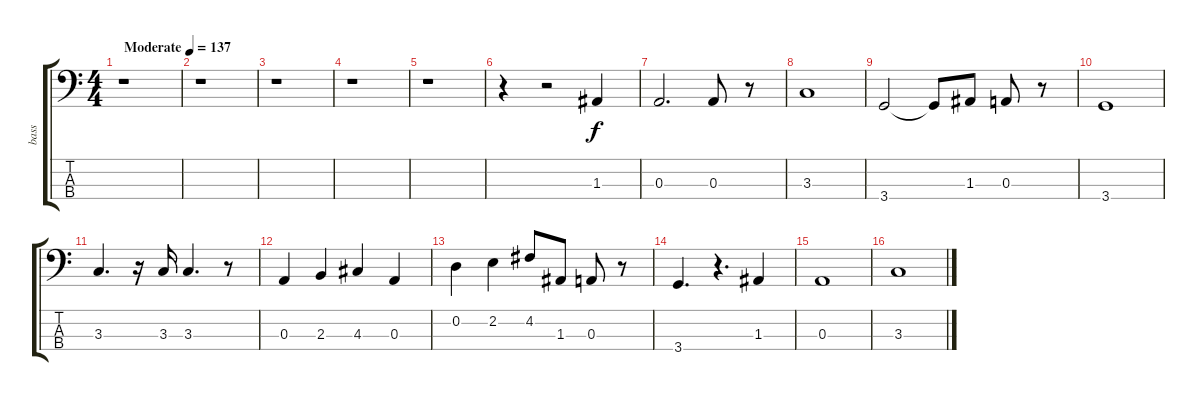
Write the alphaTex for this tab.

\track ("bass" "bass") {instrument acousticbass}
\staff {score tabs}
\tuning (G2 D2 A1 E1) {hide}
\ts (4 4)
\tempo (137 "Moderate")
\clef f4
\ks c
r.1{dy f instrument acousticbass} |
r.1 |
r.1 |
r.1 |
r.1 |
r.4 r.2 1.3.4 |
0.3.2{d} 0.3.8 r.8 |
3.3.1 |
3.4.2 3.4{t}.8 1.3.8 0.3.8 r.8 |
3.4.1 |
3.3.4{d} r.16 3.3.16 3.3.4{d} r.8 |
0.3.4 2.3.4 4.3.4 0.3.4 |
0.2.4 2.2.4 4.2.8 1.3.8 0.3.8 r.8 |
3.4.4{d} r.4{d} 1.3.4 |
0.3.1 |
3.3.1
